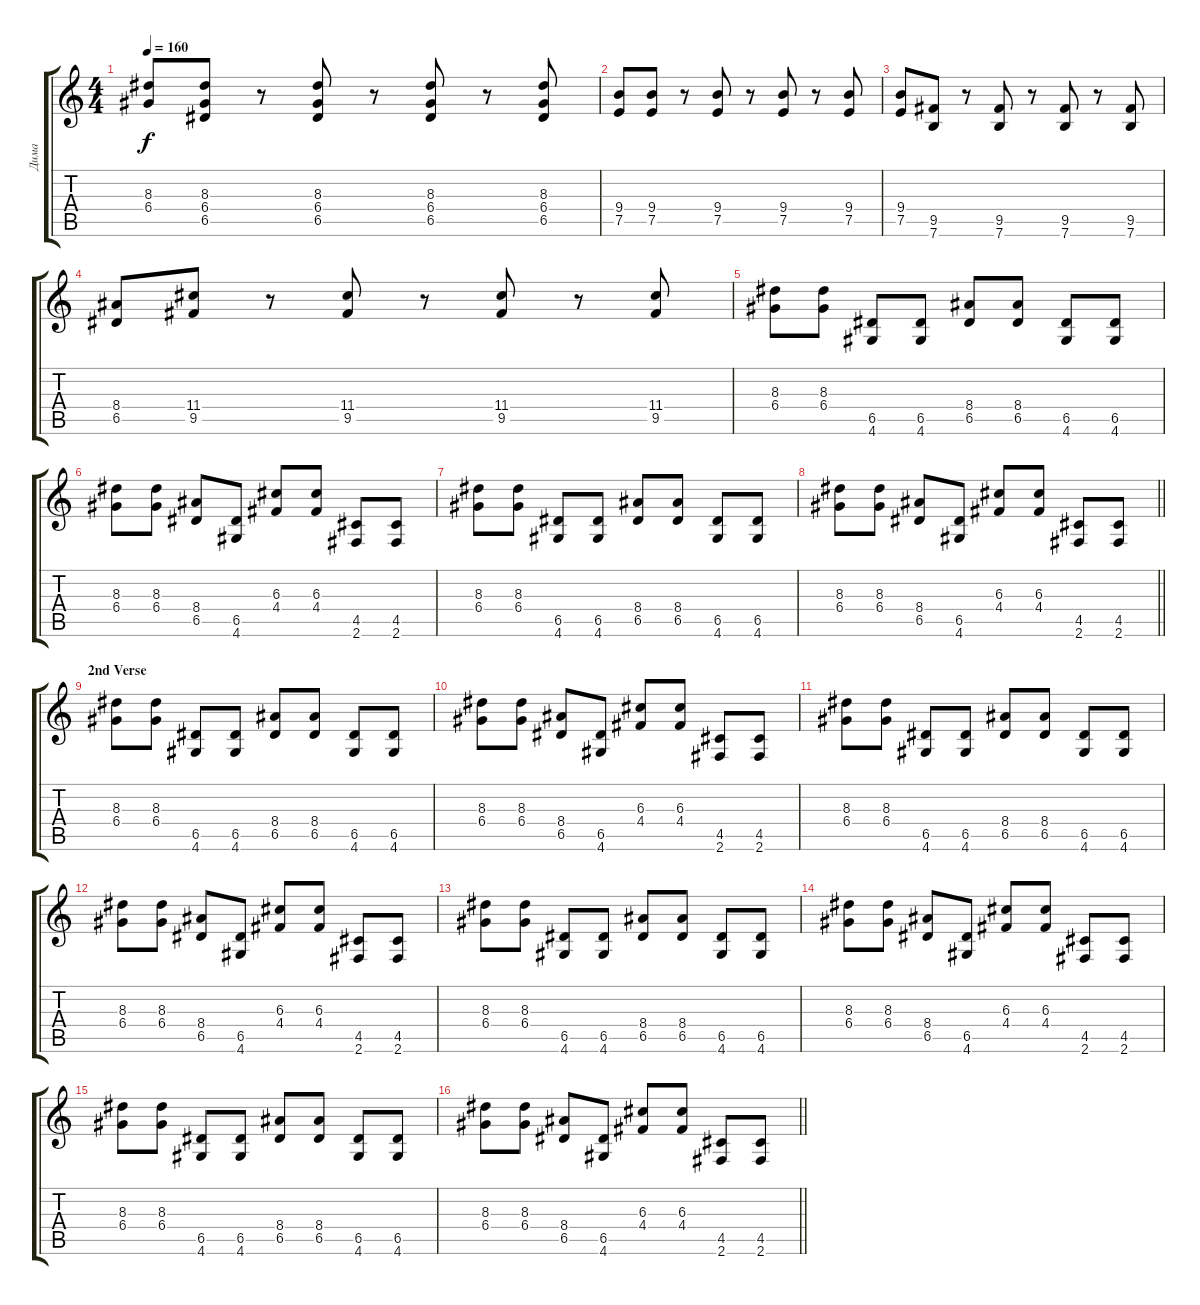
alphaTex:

\track ("Дима" "Дима") {instrument overdrivenguitar}
\staff {score tabs}
\tuning (E4 B3 G3 D3 A2 E2) {hide}
\ts (4 4)
\tempo 160
\clef g2
\ks c
(8.3 6.4).8{dy f} (8.3 6.4 6.5).8 r.8 (8.3 6.4 6.5).8 r.8 (8.3 6.4 6.5).8 r.8 (8.3 6.4 6.5).8 |
(9.4 7.5).8 (9.4 7.5).8 r.8 (9.4 7.5).8 r.8 (9.4 7.5).8 r.8 (9.4 7.5).8 |
(9.4 7.5).8 (9.5 7.6).8 r.8 (9.5 7.6).8 r.8 (9.5 7.6).8 r.8 (9.5 7.6).8 |
(8.4 6.5).8 (11.4 9.5).8 r.8 (11.4 9.5).8 r.8 (11.4 9.5).8 r.8 (11.4 9.5).8 |
(8.3 6.4).8 (8.3 6.4).8 (6.5 4.6).8 (6.5 4.6).8 (8.4 6.5).8 (8.4 6.5).8 (6.5 4.6).8 (6.5 4.6).8 |
(8.3 6.4).8 (8.3 6.4).8 (8.4 6.5).8 (6.5 4.6).8 (6.3 4.4).8 (6.3 4.4).8 (4.5 2.6).8 (4.5 2.6).8 |
(8.3 6.4).8 (8.3 6.4).8 (6.5 4.6).8 (6.5 4.6).8 (8.4 6.5).8 (8.4 6.5).8 (6.5 4.6).8 (6.5 4.6).8 |
\barLineRight lightlight
(8.3 6.4).8 (8.3 6.4).8 (8.4 6.5).8 (6.5 4.6).8 (6.3 4.4).8 (6.3 4.4).8 (4.5 2.6).8 (4.5 2.6).8 |
\section ("" "2nd Verse")
(8.3 6.4).8 (8.3 6.4).8 (6.5 4.6).8 (6.5 4.6).8 (8.4 6.5).8 (8.4 6.5).8 (6.5 4.6).8 (6.5 4.6).8 |
(8.3 6.4).8 (8.3 6.4).8 (8.4 6.5).8 (6.5 4.6).8 (6.3 4.4).8 (6.3 4.4).8 (4.5 2.6).8 (4.5 2.6).8 |
(8.3 6.4).8 (8.3 6.4).8 (6.5 4.6).8 (6.5 4.6).8 (8.4 6.5).8 (8.4 6.5).8 (6.5 4.6).8 (6.5 4.6).8 |
(8.3 6.4).8 (8.3 6.4).8 (8.4 6.5).8 (6.5 4.6).8 (6.3 4.4).8 (6.3 4.4).8 (4.5 2.6).8 (4.5 2.6).8 |
(8.3 6.4).8 (8.3 6.4).8 (6.5 4.6).8 (6.5 4.6).8 (8.4 6.5).8 (8.4 6.5).8 (6.5 4.6).8 (6.5 4.6).8 |
(8.3 6.4).8 (8.3 6.4).8 (8.4 6.5).8 (6.5 4.6).8 (6.3 4.4).8 (6.3 4.4).8 (4.5 2.6).8 (4.5 2.6).8 |
(8.3 6.4).8 (8.3 6.4).8 (6.5 4.6).8 (6.5 4.6).8 (8.4 6.5).8 (8.4 6.5).8 (6.5 4.6).8 (6.5 4.6).8 |
\barLineRight lightlight
(8.3 6.4).8 (8.3 6.4).8 (8.4 6.5).8 (6.5 4.6).8 (6.3 4.4).8 (6.3 4.4).8 (4.5 2.6).8 (4.5 2.6).8
